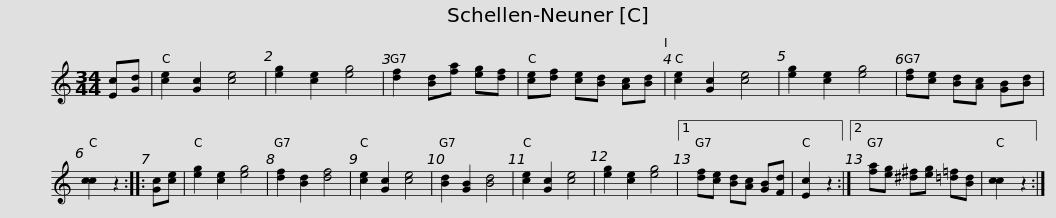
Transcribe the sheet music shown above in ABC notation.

X:1
L:1/8
M:34/44
I:linebreak $
K:C
V:1 treble
V:1
 [Ec][Gd] | [ce]2 [Gc]2 [ce]4 | [eg]2 [ce]2 [eg]4 | [df]2 [Bd][fa] [eg][df] | [ce][df] [ce][Bd] [Ac][Bd] | %5
 [ce]2 [Gc]2 [ce]4 | [eg]2 [ce]2 [eg]4 | [df][ce] [Bd][Ac] [GB][Bd] | [cc]2 z2 :: [Gc][ce] |$ %10
 [eg]2 [ce]2 [eg]4 | [df]2 [Bd]2 [df]4 | [ce]2 [Gc]2 [ce]4 | [Bd]2 [GB]2 [Bd]4 | [ce]2 [Gc]2 [ce]4 | %15
 [eg]2 [ce]2 [eg]4 |1 [df][ce] [Bd][Ac] [GB][Fd] | [Ec]2 z2 :|2 [fa][eg] [^d^f][eg] [=d=f][Bd] | [cc]2 z2 :| %20
